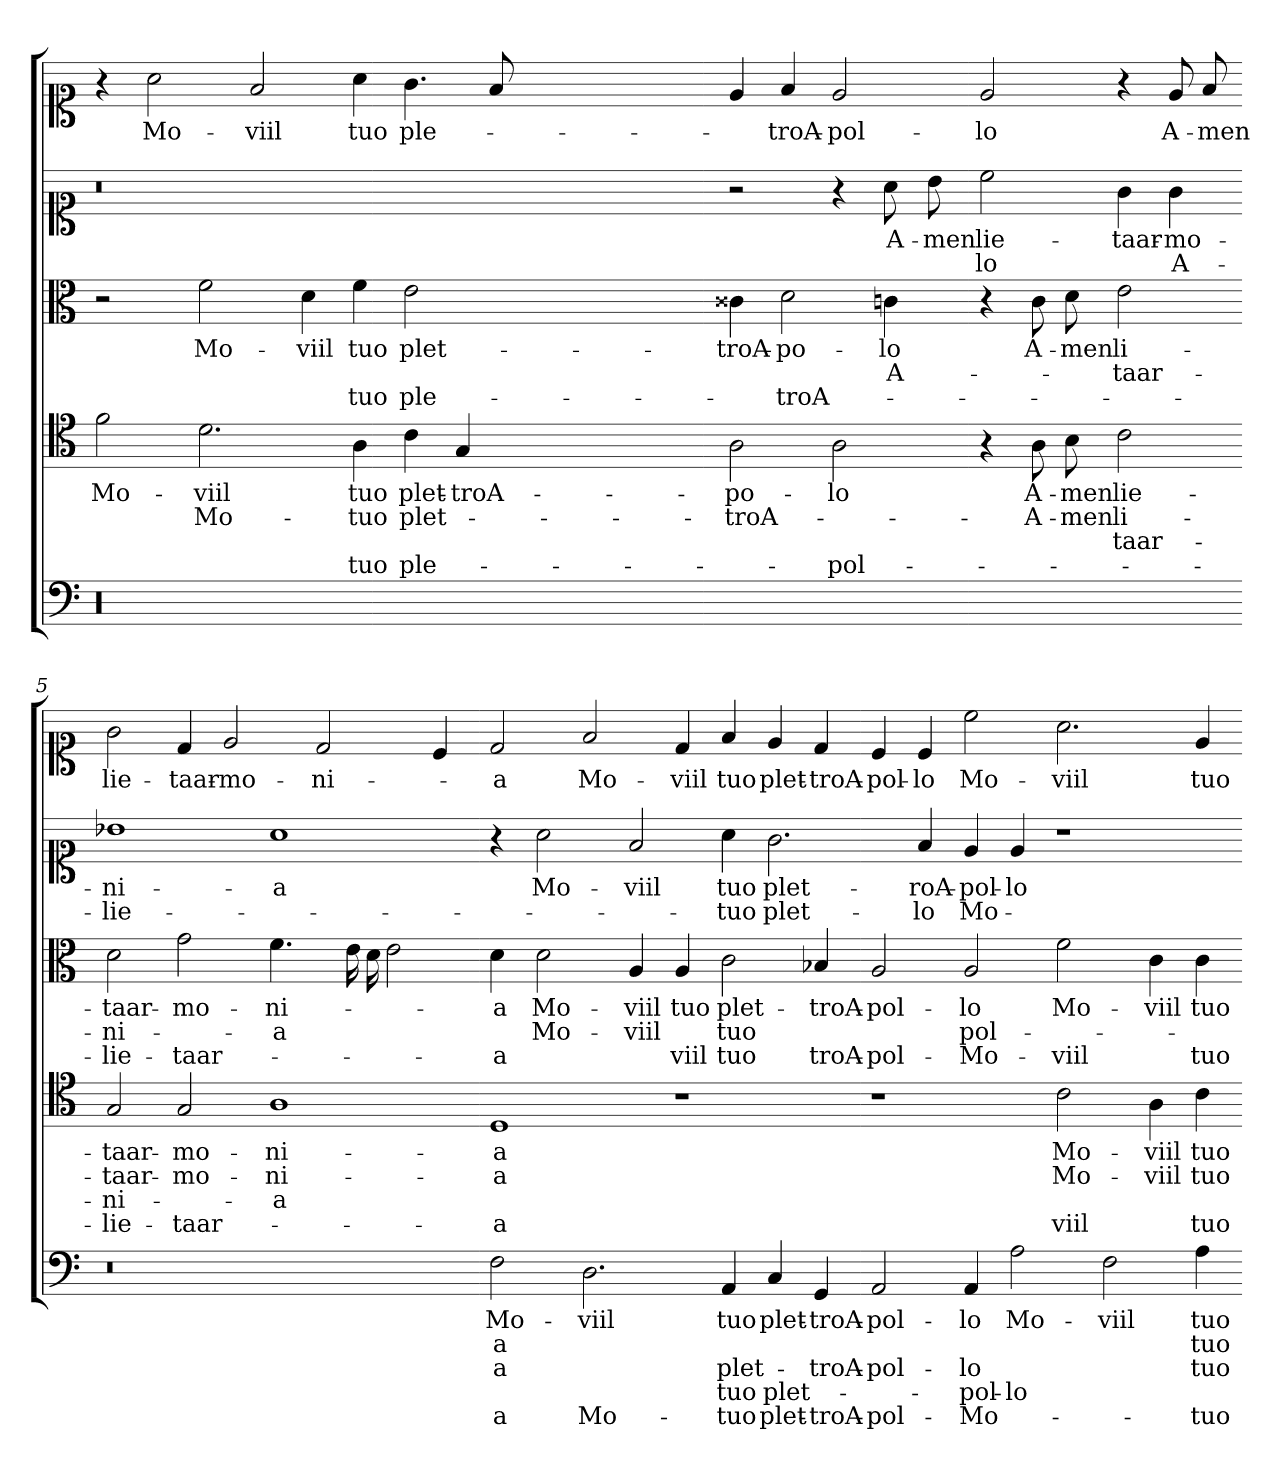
**kern	**text	**text	**text	**text	**text	**kern	**text	**text	**text	**text	**kern	**text	**text	**text	**kern	**text	**text	**kern	**text
*part5	*part5	*part5	*part5	*part5	*part5	*part4	*part4	*part4	*part4	*part4	*part3	*part3	*part3	*part3	*part2	*part2	*part2	*part1	*part1
*staff5	*staff5	*staff5	*staff5	*staff5	*staff5	*staff4	*staff4	*staff4	*staff4	*staff4	*staff3	*staff3	*staff3	*staff3	*staff2	*staff2	*staff2	*staff1	*staff1
*clefF4	*	*	*	*	*	*clefC4	*	*	*	*	*clefC3	*	*	*	*clefC1	*	*	*clefC1	*
*k[]	*	*	*	*	*	*k[]	*	*	*	*	*k[]	*	*	*	*k[]	*	*	*k[]	*
=1	=1	=1	=1	=1	=1	=1	=1	=1	=1	=1	=1	=1	=1	=1	=1	=1	=1	=1	=1
00r	.	.	.	.	.	2f	Mo-	.	.	.	2r	.	.	.	0r	.	.	4r	.
.	.	.	.	.	.	.	.	.	.	.	.	.	.	.	.	.	.	2a	Mo-
.	.	.	.	.	.	2.d	viil	Mo-	.	.	2f	Mo-	.	.	.	.	.	.	.
.	.	.	.	.	.	.	.	.	.	.	.	.	.	.	.	.	.	2f	viil
.	.	.	.	.	.	.	.	.	.	.	4d	viil	.	.	.	.	.	.	.
.	.	.	.	.	.	4A	tuo	tuo	.	tuo	4f	tuo	.	tuo	.	.	.	4a	tuo
.	.	.	.	.	.	4c	plet-	plet-	.	ple-	2e	plet-	.	ple-	.	.	.	4.g	ple-
.	.	.	.	.	.	4G	troA-	.	.	.	.	.	.	.	.	.	.	.	.
.	.	.	.	.	.	.	.	.	.	.	.	.	.	.	.	.	.	8f	.
.	.	.	.	.	.	0ryy	.	.	.	.	0ryy	.	.	.	0ryy	.	.	0ryy	.
=3-	=3-	=3-	=3-	=3-	=3-	=3-	=3-	=3-	=3-	=3-	=3-	=3-	=3-	=3-	=3-	=3-	=3-	=3-	=3-
1ryy	.	.	.	.	.	2A	po-	troA-	.	.	4c##X	troA-	.	.	2r	.	.	4e	.
.	.	.	.	.	.	.	.	.	.	.	2d	po-	.	troA-	.	.	.	4f	troA-
.	.	.	.	.	.	2A	lo	.	.	pol-	.	.	.	.	4r	.	.	2e	pol-
.	.	.	.	.	.	.	.	.	.	.	4c	lo	A-	.	8a	A-	.	.	.
.	.	.	.	.	.	.	.	.	.	.	.	.	.	.	8b	men	.	.	.
=4-	=4-	=4-	=4-	=4-	=4-	=4-	=4-	=4-	=4-	=4-	=4-	=4-	=4-	=4-	=4-	=4-	=4-	=4-	=4-
1ryy	.	.	.	.	.	4r	.	.	.	.	4r	.	.	.	2cc	lie-	lo	2e	lo
.	.	.	.	.	.	8A	A-	A-	.	.	8c	A-	.	.	.	.	.	.	.
.	.	.	.	.	.	8B	men	men	.	.	8d	men	.	.	.	.	.	.	.
.	.	.	.	.	.	2c	lie-	li-	taar-	.	2e	li-	taar-	.	4g	taar-	.	4r	.
.	.	.	.	.	.	.	.	.	.	.	.	.	.	.	4g	mo-	A-	8e	A-
.	.	.	.	.	.	.	.	.	.	.	.	.	.	.	.	.	.	8f	men
=5-	=5-	=5-	=5-	=5-	=5-	=5-	=5-	=5-	=5-	=5-	=5-	=5-	=5-	=5-	=5-	=5-	=5-	=5-	=5-
0r	.	.	.	.	.	2G	taar-	taar-	ni-	lie-	2d	taar-	ni-	lie-	1b-X	ni-	lie-	2g	lie-
.	.	.	.	.	.	2G	mo-	mo-	.	taar-	2g	mo-	.	taar-	.	.	.	4d	taar-
.	.	.	.	.	.	.	.	.	.	.	.	.	.	.	.	.	.	2e	mo-
.	.	.	.	.	.	1A	ni-	ni-	a	.	4.f	ni-	a	.	1a	a	.	.	.
.	.	.	.	.	.	.	.	.	.	.	.	.	.	.	.	.	.	2d	ni-
.	.	.	.	.	.	.	.	.	.	.	16e	.	.	.	.	.	.	.	.
.	.	.	.	.	.	.	.	.	.	.	16d	.	.	.	.	.	.	.	.
.	.	.	.	.	.	.	.	.	.	.	2e	.	.	.	.	.	.	.	.
.	.	.	.	.	.	.	.	.	.	.	.	.	.	.	.	.	.	4c	.
=7-	=7-	=7-	=7-	=7-	=7-	=7-	=7-	=7-	=7-	=7-	=7-	=7-	=7-	=7-	=7-	=7-	=7-	=7-	=7-
2F	Mo-	a	a	.	a	1D	a	a	.	a	4d	a	.	a	4r	.	.	2d	a
.	.	.	.	.	.	.	.	.	.	.	2d	Mo-	Mo-	.	2a	Mo-	.	.	.
2.D	viil	.	.	.	Mo-	.	.	.	.	.	.	.	.	.	.	.	.	2f	Mo-
.	.	.	.	.	.	.	.	.	.	.	4A	viil	viil	.	2f	viil	.	.	.
.	.	.	.	.	.	1r	.	.	.	.	4A	tuo	.	viil	.	.	.	4d	viil
4AA	tuo	.	plet-	tuo	tuo	.	.	.	.	.	2c	plet-	tuo	tuo	4a	tuo	tuo	4f	tuo
4C	plet-	.	.	plet-	plet-	.	.	.	.	.	.	.	.	.	2.g	plet-	plet-	4e	plet-
4GG	troA-	.	troA-	.	troA-	.	.	.	.	.	4B-X	troA-	.	troA-	.	.	.	4d	troA-
2AA	pol-	.	pol-	.	pol-	1r	.	.	.	.	2A	pol-	.	pol-	.	.	.	4c	pol-
.	.	.	.	.	.	.	.	.	.	.	.	.	.	.	4f	roA-	lo	4c	lo
4AA	lo	.	lo	pol-	Mo-	.	.	.	.	.	2A	lo	pol-	Mo-	4e	pol-	Mo-	2cc	Mo-
2A	Mo-	.	.	lo	.	.	.	.	.	.	.	.	.	.	4e	lo	.	.	.
.	.	.	.	.	.	2c	Mo-	Mo-	.	viil	2f	Mo-	.	viil	1r	.	.	2.a	viil
2F	viil	.	.	.	.	.	.	.	.	.	.	.	.	.	.	.	.	.	.
.	.	.	.	.	.	4A	viil	viil	.	.	4c	viil	.	.	.	.	.	.	.
4A	tuo	tuo	tuo	.	tuo	4c	tuo	tuo	.	tuo	4c	tuo	.	tuo	.	.	.	4e	tuo
=-	=-	=-	=-	=-	=-	=-	=-	=-	=-	=-	=-	=-	=-	=-	=-	=-	=-	=-	=-
*-	*-	*-	*-	*-	*-	*-	*-	*-	*-	*-	*-	*-	*-	*-	*-	*-	*-	*-	*-
